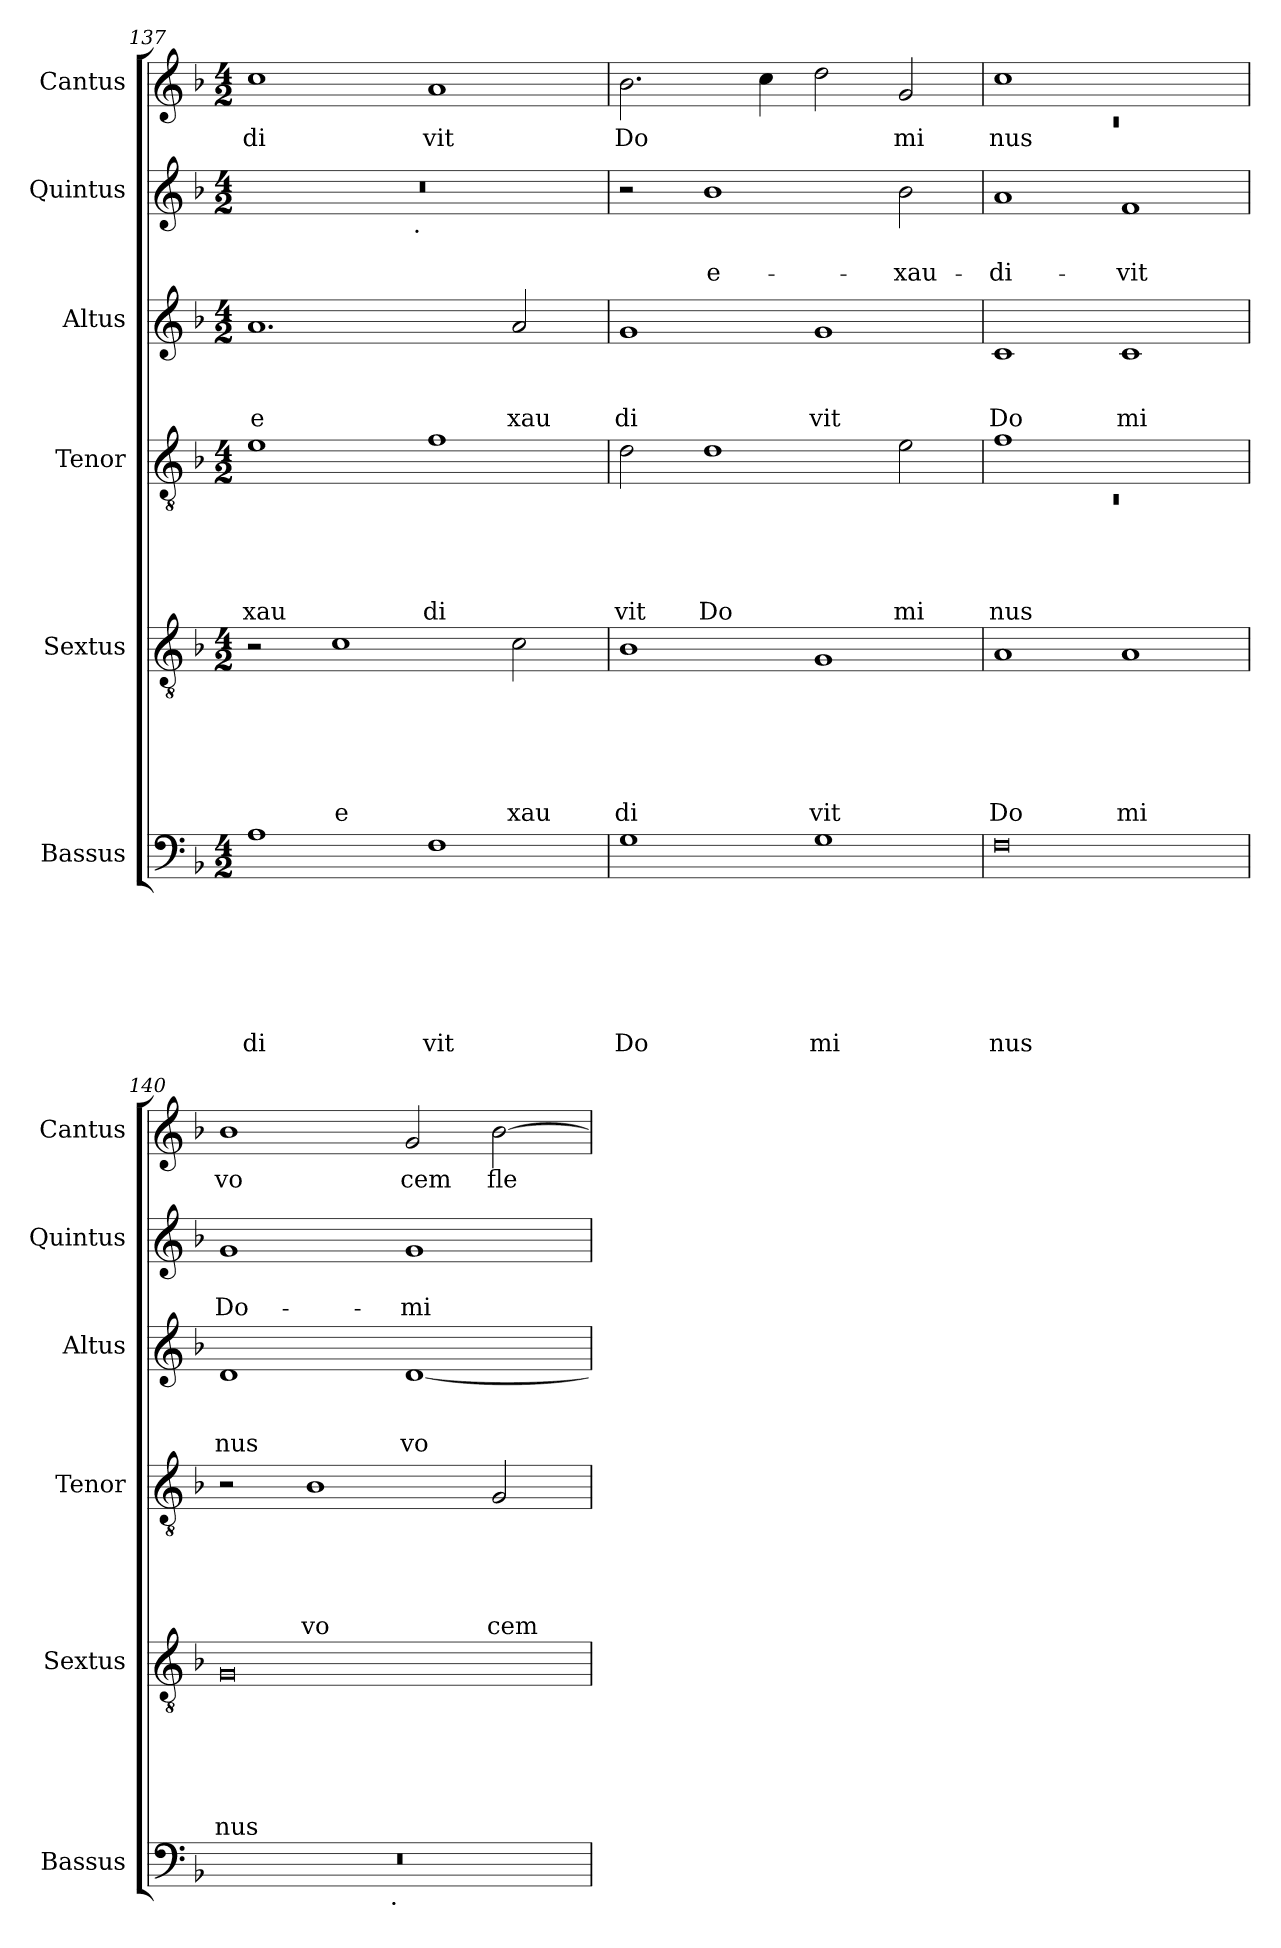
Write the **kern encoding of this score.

**kern	**text	**text	**text	**text	**text	**text	**text	**kern	**text	**text	**text	**text	**text	**text	**kern	**text	**text	**text	**text	**text	**kern	**text	**text	**text	**kern	**text	**text	**kern	**text
*part6	*part6	*part6	*part6	*part6	*part6	*part6	*part6	*part5	*part5	*part5	*part5	*part5	*part5	*part5	*part4	*part4	*part4	*part4	*part4	*part4	*part3	*part3	*part3	*part3	*part2	*part2	*part2	*part1	*part1
*staff6	*staff6	*staff6	*staff6	*staff6	*staff6	*staff6	*staff6	*staff5	*staff5	*staff5	*staff5	*staff5	*staff5	*staff5	*staff4	*staff4	*staff4	*staff4	*staff4	*staff4	*staff3	*staff3	*staff3	*staff3	*staff2	*staff2	*staff2	*staff1	*staff1
*I"Bassus	*	*	*	*	*	*	*	*I"Sextus	*	*	*	*	*	*	*I"Tenor	*	*	*	*	*	*I"Altus	*	*	*	*I"Quintus	*	*	*I"Cantus	*
*I'Bassus	*	*	*	*	*	*	*	*I'Sextus	*	*	*	*	*	*	*I'Tenor	*	*	*	*	*	*I'Altus	*	*	*	*I'Quintus	*	*	*I'Cantus	*
*clefF4	*	*	*	*	*	*	*	*clefGv2	*	*	*	*	*	*	*clefGv2	*	*	*	*	*	*clefG2	*	*	*	*clefG2	*	*	*clefG2	*
*k[b-]	*	*	*	*	*	*	*	*k[b-]	*	*	*	*	*	*	*k[b-]	*	*	*	*	*	*k[b-]	*	*	*	*k[b-]	*	*	*k[b-]	*
*F:	*	*	*	*	*	*	*	*F:	*	*	*	*	*	*	*F:	*	*	*	*	*	*F:	*	*	*	*F:	*	*	*F:	*
*M4/2	*	*	*	*	*	*	*	*M4/2	*	*	*	*	*	*	*M4/2	*	*	*	*	*	*M4/2	*	*	*	*M4/2	*	*	*M4/2	*
=137	=137	=137	=137	=137	=137	=137	=137	=137	=137	=137	=137	=137	=137	=137	=137	=137	=137	=137	=137	=137	=137	=137	=137	=137	=137	=137	=137	=137	=137
!	!	!	!	!	!	!	!LO:LY:b	!	!	!	!	!	!	!	!	!	!	!	!	!LO:LY:b	!	!	!	!LO:LY:b	!	!	!	!	!LO:LY:b
*	*	*	*	*	*	*	*	*	*	*	*	*	*	*	*	*	*	*	*	*	*	*	*	*	*^	*	*	*	*
1A	.	.	.	.	.	.	di	2r	.	.	.	.	.	.	1e	.	.	.	.	xau	1.a	.	.	e	0r	2ryy	.	.	1cc	di
!	!	!	!	!	!	!	!	!	!	!	!	!	!	!LO:LY:b	!	!	!	!	!	!	!	!	!	!	!	!	!	!	!	!
.	.	.	.	.	.	.	.	1c	.	.	.	.	.	e	.	.	.	.	.	.	.	.	.	.	.	4...ryy	.	.	.	.
!	!	!	!	!	!	!	!	!	!	!	!	!	!	!	!	!	!	!	!	!	!	!	!	!	!	!LO:TX:b:t=.	!	!	!	!
.	.	.	.	.	.	.	.	.	.	.	.	.	.	.	.	.	.	.	.	.	.	.	.	.	.	1ryy	.	.	.	.
!	!	!	!	!	!	!	!LO:LY:b	!	!	!	!	!	!	!	!	!	!	!	!	!LO:LY:b	!	!	!	!	!	!	!	!	!	!LO:LY:b
1F	.	.	.	.	.	.	vit	.	.	.	.	.	.	.	1f	.	.	.	.	di	.	.	.	.	.	.	.	.	1a	vit
!	!	!	!	!	!	!	!	!	!	!	!	!	!	!LO:LY:b	!	!	!	!	!	!	!	!	!	!LO:LY:b	!	!	!	!	!	!
.	.	.	.	.	.	.	.	2c\	.	.	.	.	.	xau	.	.	.	.	.	.	2a/	.	.	xau	.	.	.	.	.	.
.	.	.	.	.	.	.	.	.	.	.	.	.	.	.	.	.	.	.	.	.	.	.	.	.	.	32ryy	.	.	.	.
=138	=138	=138	=138	=138	=138	=138	=138	=138	=138	=138	=138	=138	=138	=138	=138	=138	=138	=138	=138	=138	=138	=138	=138	=138	=138	=138	=138	=138	=138	=138
!	!	!	!	!	!	!	!LO:LY:b	!	!	!	!	!	!	!LO:LY:b	!	!	!	!	!	!LO:LY:b	!	!	!	!LO:LY:b	!	!	!	!	!	!LO:LY:b
*	*	*	*	*	*	*	*	*	*	*	*	*	*	*	*	*	*	*	*	*	*	*	*	*	*v	*v	*	*	*	*
1G	.	.	.	.	.	.	Do	1B-	.	.	.	.	.	di	2d\	.	.	.	.	vit	1g	.	.	di	2r	.	.	2.b-\	Do
!	!	!	!	!	!	!	!	!	!	!	!	!	!	!	!	!	!	!	!	!LO:LY:b	!	!	!	!	!	!	!LO:LY:b	!	!
.	.	.	.	.	.	.	.	.	.	.	.	.	.	.	1d	.	.	.	.	Do	.	.	.	.	1b-	.	e-	.	.
.	.	.	.	.	.	.	.	.	.	.	.	.	.	.	.	.	.	.	.	.	.	.	.	.	.	.	.	4cc\	.
!	!	!	!	!	!	!	!LO:LY:b	!	!	!	!	!	!	!LO:LY:b	!	!	!	!	!	!	!	!	!	!LO:LY:b	!	!	!	!	!
1G	.	.	.	.	.	.	mi	1G	.	.	.	.	.	vit	.	.	.	.	.	.	1g	.	.	vit	.	.	.	2dd\	.
!	!	!	!	!	!	!	!	!	!	!	!	!	!	!	!	!	!	!	!	!LO:LY:b	!	!	!	!	!	!	!LO:LY:b	!	!LO:LY:b
.	.	.	.	.	.	.	.	.	.	.	.	.	.	.	2e\	.	.	.	.	mi	.	.	.	.	2b-\	.	-xau-	2g/	mi
=139	=139	=139	=139	=139	=139	=139	=139	=139	=139	=139	=139	=139	=139	=139	=139	=139	=139	=139	=139	=139	=139	=139	=139	=139	=139	=139	=139	=139	=139
*	*	*	*	*	*	*	*	*	*	*	*	*	*	*	*^	*	*	*	*	*	*	*	*	*	*	*	*	*^	*
!	!	!	!	!	!	!	!LO:LY:b	!	!	!	!	!	!	!LO:LY:b	!	!LO:N:vis=1	!	!	!	!	!LO:LY:b	!	!	!	!LO:LY:b	!	!	!LO:LY:b	!	!LO:N:vis=1	!LO:LY:b
0F	.	.	.	.	.	.	nus	1A	.	.	.	.	.	Do	1f	0rC	.	.	.	.	nus	1c	.	.	Do	1a	.	-di-	1cc	0rc	nus
!	!	!	!	!	!	!	!	!	!	!	!	!	!	!LO:LY:b	!	!	!	!	!	!	!	!	!	!	!LO:LY:b	!	!	!LO:LY:b	!	!	!
.	.	.	.	.	.	.	.	1A	.	.	.	.	.	mi	1ryy	.	.	.	.	.	.	1c	.	.	mi	1f	.	-vit	1ryy	.	.
*	*	*	*	*	*	*	*	*	*	*	*	*	*	*	*v	*v	*	*	*	*	*	*	*	*	*	*	*	*	*v	*v	*
=140	=140	=140	=140	=140	=140	=140	=140	=140	=140	=140	=140	=140	=140	=140	=140	=140	=140	=140	=140	=140	=140	=140	=140	=140	=140	=140	=140	=140	=140
!	!	!	!	!	!	!	!	!	!	!	!	!	!	!LO:LY:b	!	!	!	!	!	!	!	!	!	!LO:LY:b	!	!	!LO:LY:b	!	!LO:LY:b
*^	*	*	*	*	*	*	*	*	*	*	*	*	*	*	*	*	*	*	*	*	*	*	*	*	*	*	*	*	*
0r	2ryy	.	.	.	.	.	.	.	0G	.	.	.	.	.	nus	2r	.	.	.	.	.	1d	.	.	nus	1g	.	Do-	1b-	vo
!	!	!	!	!	!	!	!	!	!	!	!	!	!	!	!	!	!	!	!	!	!LO:LY:b	!	!	!	!	!	!	!	!	!
.	4...ryy	.	.	.	.	.	.	.	.	.	.	.	.	.	.	1B-	.	.	.	.	vo	.	.	.	.	.	.	.	.	.
!	!LO:TX:b:t=.	!	!	!	!	!	!	!	!	!	!	!	!	!	!	!	!	!	!	!	!	!	!	!	!	!	!	!	!	!
.	1ryy	.	.	.	.	.	.	.	.	.	.	.	.	.	.	.	.	.	.	.	.	.	.	.	.	.	.	.	.	.
!	!	!	!	!	!	!	!	!	!	!	!	!	!	!	!	!	!	!	!	!	!	!	!	!	!LO:LY:b	!	!	!LO:LY:b	!	!LO:LY:b
.	.	.	.	.	.	.	.	.	.	.	.	.	.	.	.	.	.	.	.	.	.	[<1d	.	.	vo	1g	.	-mi-	2g/	cem
!	!	!	!	!	!	!	!	!	!	!	!	!	!	!	!	!	!	!	!	!	!LO:LY:b	!	!	!	!	!	!	!	!	!LO:LY:b
.	.	.	.	.	.	.	.	.	.	.	.	.	.	.	.	2G/	.	.	.	.	cem	.	.	.	.	.	.	.	[>2b-\	fle
.	32ryy	.	.	.	.	.	.	.	.	.	.	.	.	.	.	.	.	.	.	.	.	.	.	.	.	.	.	.	.	.
*v	*v	*	*	*	*	*	*	*	*	*	*	*	*	*	*	*	*	*	*	*	*	*	*	*	*	*	*	*	*	*
=	=	=	=	=	=	=	=	=	=	=	=	=	=	=	=	=	=	=	=	=	=	=	=	=	=	=	=	=	=
*-	*-	*-	*-	*-	*-	*-	*-	*-	*-	*-	*-	*-	*-	*-	*-	*-	*-	*-	*-	*-	*-	*-	*-	*-	*-	*-	*-	*-	*-
